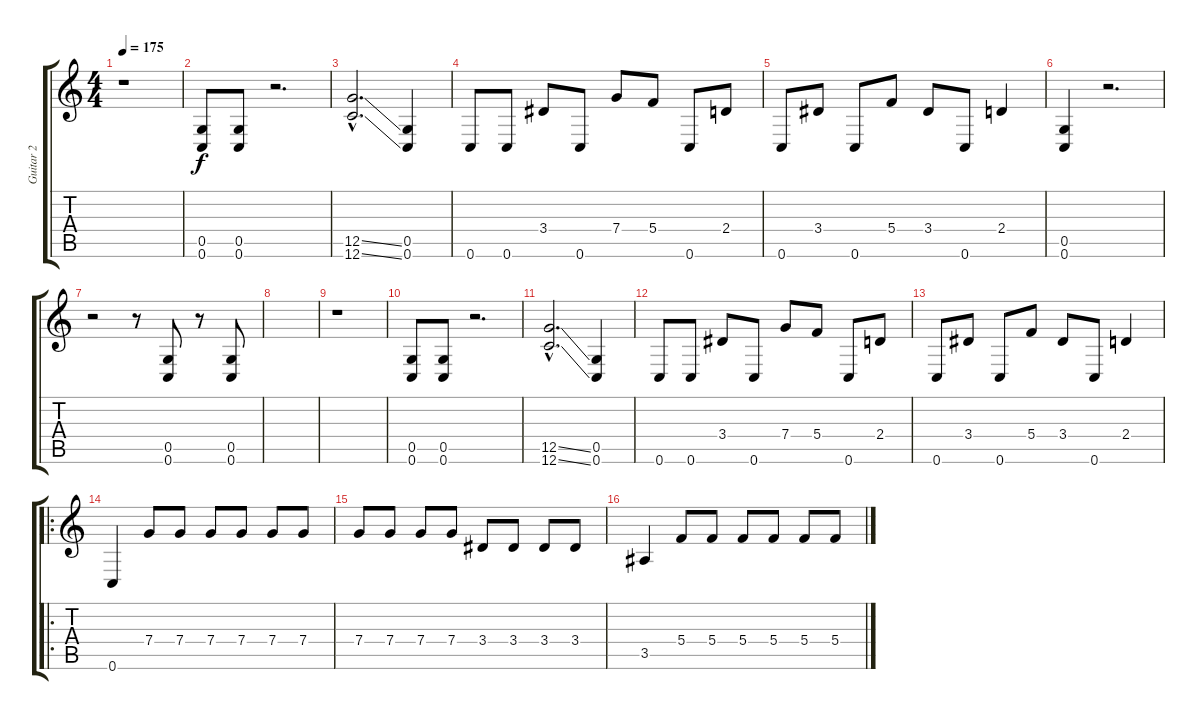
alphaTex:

\track ("Guitar 2" "Guitar 2") {instrument distortionguitar}
\staff {score tabs}
\tuning (D4 A3 F3 C3 G2 C2) {hide}
\ts (4 4)
\tempo 175
\clef g2
\ks c
r.1{dy f} |
(0.5 0.6).8 (0.5 0.6).8 r.2{d} |
(12.5{ss hac} 12.6{ss}).2{d} (0.5 0.6).4 |
0.6.8 0.6.8 3.4.8 0.6.8 7.4.8 5.4.8 0.6.8 2.4.8 |
0.6.8 3.4.8 0.6.8 5.4.8 3.4.8 0.6.8 2.4.4 |
(0.5 0.6).4 r.2{d} |
r.2 r.8 (0.5 0.6).8 r.8 (0.5 0.6).8 |
|
r.1 |
(0.5 0.6).8 (0.5 0.6).8 r.2{d} |
(12.5{ss hac} 12.6{ss}).2{d} (0.5 0.6).4 |
0.6.8 0.6.8 3.4.8 0.6.8 7.4.8 5.4.8 0.6.8 2.4.8 |
0.6.8 3.4.8 0.6.8 5.4.8 3.4.8 0.6.8 2.4.4 |
\ro
0.6.4 7.4.8 7.4.8 7.4.8 7.4.8 7.4.8 7.4.8 |
7.4.8 7.4.8 7.4.8 7.4.8 3.4.8 3.4.8 3.4.8 3.4.8 |
3.5.4 5.4.8 5.4.8 5.4.8 5.4.8 5.4.8 5.4.8
